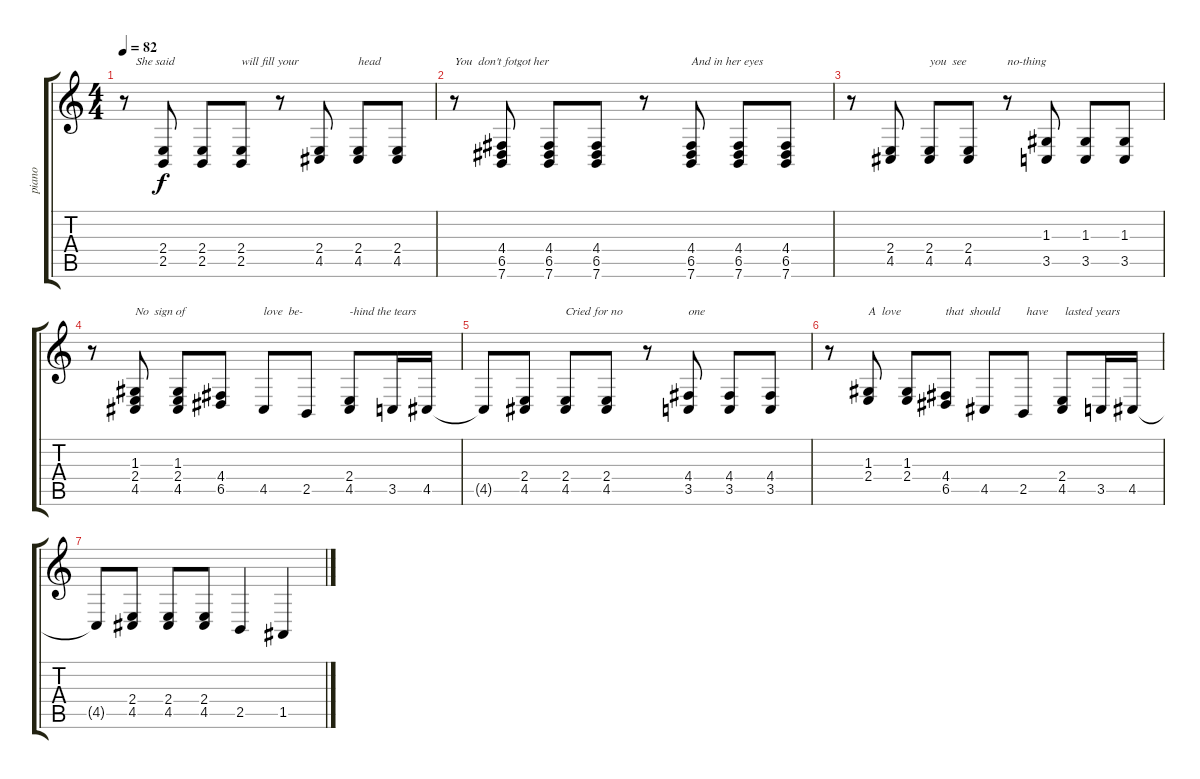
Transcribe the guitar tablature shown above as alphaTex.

\track ("piano" "piano") {instrument electricgrandpiano}
\staff {score tabs}
\tuning (E4 B3 G3 D3 A2 E2) {hide}
\ts (4 4)
\tempo 82
\clef g2
\ks c
r.8{txt "    She said" dy f} (2.4 2.5).8 (2.4 2.5).8 (2.4 2.5).8{txt "will fill your"} r.8 (2.4 4.5).8 (2.4 4.5).8{txt "head"} (2.4 4.5).8 |
r.8{txt "You  don't fotgot her"} (4.4 6.5 7.6).8 (4.4 6.5 7.6).8 (4.4 6.5 7.6).8 r.8 (4.4 6.5 7.6).8{txt "And in her eyes"} (4.4 6.5 7.6).8 (4.4 6.5 7.6).8 |
r.8 (2.4 4.5).8 (2.4 4.5).8{txt "you  see"} (2.4 4.5).8 r.8{txt "no-thing"} (1.3 3.5).8 (1.3 3.5).8 (1.3 3.5).8 |
r.8 (1.3 2.4 4.5).8{txt "No  sign of"} (1.3 2.4 4.5).8 (4.4 6.5).8 4.5.8{txt "love  be-"} 2.5.8 (2.4 4.5).8{txt "-hind the tears"} 3.5.16 4.5.16 |
4.5{t}.8 (2.4 4.5).8 (2.4 4.5).8{txt "Cried for no"} (2.4 4.5).8 r.8 (4.4 3.5).8{txt "one"} (4.4 3.5).8 (4.4 3.5).8 |
r.8 (1.3 2.4).8{txt "A  love"} (1.3 2.4).8 (4.4 6.5).8{txt "that  should"} 4.5.8 2.5.8{txt " have"} (2.4 4.5).8{txt " lasted years"} 3.5.16 4.5.16 |
4.5{t}.8 (2.4 4.5).8 (2.4 4.5).8 (2.4 4.5).8 2.5.4 1.5.4
